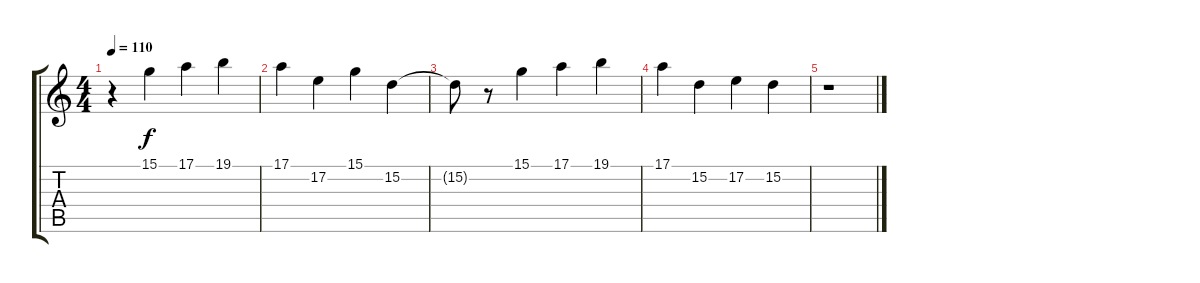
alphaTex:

\track "" {instrument stringensemble1}
\staff {score tabs}
\tuning (E4 B3 G3 D3 A2 E2) {hide}
\ts (4 4)
\tempo 110
\clef g2
\ks c
r.4{dy f instrument stringensemble1} 15.1.4 17.1.4 19.1.4 |
17.1.4 17.2.4 15.1.4 15.2.4 |
15.2{t}.8 r.8 15.1.4 17.1.4 19.1.4 |
17.1.4 15.2.4 17.2.4 15.2.4 |
r.1
